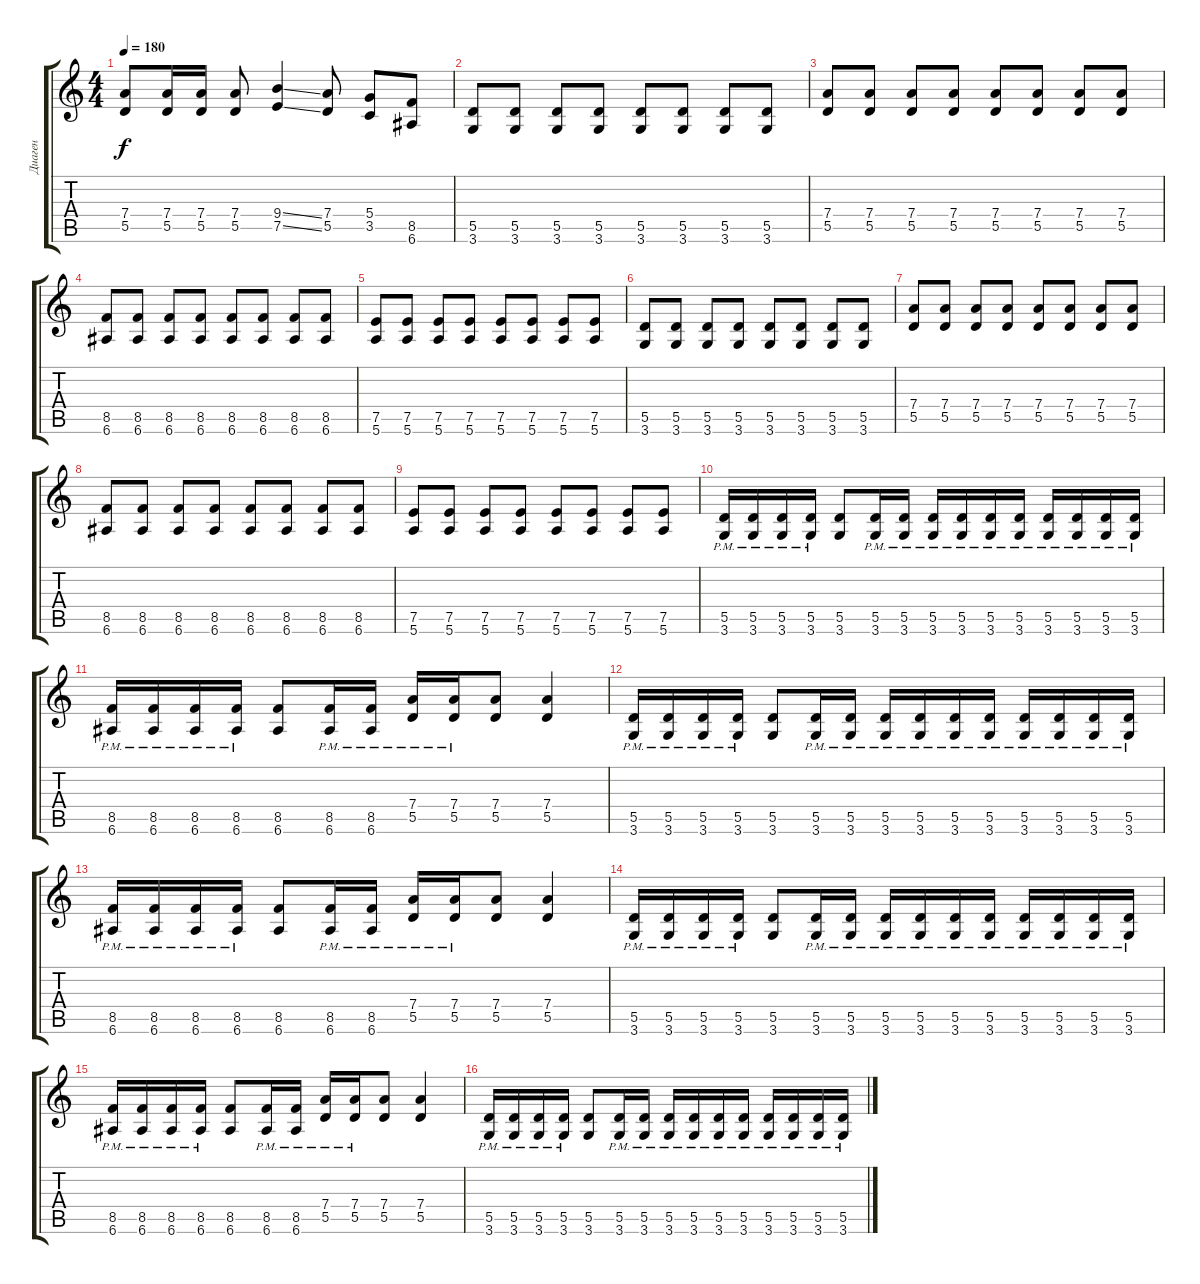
\track ("Диаген" "Диаген") {instrument distortionguitar}
\staff {score tabs}
\tuning (E4 B3 G3 D3 A2 E2) {hide}
\ts (4 4)
\tempo 180
\clef g2
\ks c
(7.4 5.5).8{dy f} (7.4 5.5).16 (7.4 5.5).16 (7.4 5.5).8 (9.4{ss} 7.5{ss}).4 (7.4 5.5).8 (5.4 3.5).8 (8.5 6.6).8 |
(5.5 3.6).8 (5.5 3.6).8 (5.5 3.6).8 (5.5 3.6).8 (5.5 3.6).8 (5.5 3.6).8 (5.5 3.6).8 (5.5 3.6).8 |
(7.4 5.5).8 (7.4 5.5).8 (7.4 5.5).8 (7.4 5.5).8 (7.4 5.5).8 (7.4 5.5).8 (7.4 5.5).8 (7.4 5.5).8 |
(8.5 6.6).8 (8.5 6.6).8 (8.5 6.6).8 (8.5 6.6).8 (8.5 6.6).8 (8.5 6.6).8 (8.5 6.6).8 (8.5 6.6).8 |
(7.5 5.6).8 (7.5 5.6).8 (7.5 5.6).8 (7.5 5.6).8 (7.5 5.6).8 (7.5 5.6).8 (7.5 5.6).8 (7.5 5.6).8 |
(5.5 3.6).8 (5.5 3.6).8 (5.5 3.6).8 (5.5 3.6).8 (5.5 3.6).8 (5.5 3.6).8 (5.5 3.6).8 (5.5 3.6).8 |
(7.4 5.5).8 (7.4 5.5).8 (7.4 5.5).8 (7.4 5.5).8 (7.4 5.5).8 (7.4 5.5).8 (7.4 5.5).8 (7.4 5.5).8 |
(8.5 6.6).8 (8.5 6.6).8 (8.5 6.6).8 (8.5 6.6).8 (8.5 6.6).8 (8.5 6.6).8 (8.5 6.6).8 (8.5 6.6).8 |
(7.5 5.6).8 (7.5 5.6).8 (7.5 5.6).8 (7.5 5.6).8 (7.5 5.6).8 (7.5 5.6).8 (7.5 5.6).8 (7.5 5.6).8 |
(5.5{pm} 3.6{pm}).16 (5.5{pm} 3.6{pm}).16 (5.5{pm} 3.6{pm}).16 (5.5{pm} 3.6{pm}).16 (5.5 3.6).8 (5.5{pm} 3.6{pm}).16 (5.5{pm} 3.6{pm}).16 (5.5{pm} 3.6{pm}).16 (5.5{pm} 3.6{pm}).16 (5.5{pm} 3.6{pm}).16 (5.5{pm} 3.6{pm}).16 (5.5{pm} 3.6{pm}).16 (5.5{pm} 3.6{pm}).16 (5.5{pm} 3.6{pm}).16 (5.5{pm} 3.6{pm}).16 |
(8.5{pm} 6.6{pm}).16 (8.5{pm} 6.6{pm}).16 (8.5{pm} 6.6{pm}).16 (8.5{pm} 6.6{pm}).16 (8.5 6.6).8 (8.5{pm} 6.6{pm}).16 (8.5{pm} 6.6{pm}).16 (7.4{pm} 5.5{pm}).16 (7.4{pm} 5.5{pm}).16 (7.4 5.5).8 (7.4 5.5).4 |
(5.5{pm} 3.6{pm}).16 (5.5{pm} 3.6{pm}).16 (5.5{pm} 3.6{pm}).16 (5.5{pm} 3.6{pm}).16 (5.5 3.6).8 (5.5{pm} 3.6{pm}).16 (5.5{pm} 3.6{pm}).16 (5.5{pm} 3.6{pm}).16 (5.5{pm} 3.6{pm}).16 (5.5{pm} 3.6{pm}).16 (5.5{pm} 3.6{pm}).16 (5.5{pm} 3.6{pm}).16 (5.5{pm} 3.6{pm}).16 (5.5{pm} 3.6{pm}).16 (5.5{pm} 3.6{pm}).16 |
(8.5{pm} 6.6{pm}).16 (8.5{pm} 6.6{pm}).16 (8.5{pm} 6.6{pm}).16 (8.5{pm} 6.6{pm}).16 (8.5 6.6).8 (8.5{pm} 6.6{pm}).16 (8.5{pm} 6.6{pm}).16 (7.4{pm} 5.5{pm}).16 (7.4{pm} 5.5{pm}).16 (7.4 5.5).8 (7.4 5.5).4 |
(5.5{pm} 3.6{pm}).16 (5.5{pm} 3.6{pm}).16 (5.5{pm} 3.6{pm}).16 (5.5{pm} 3.6{pm}).16 (5.5 3.6).8 (5.5{pm} 3.6{pm}).16 (5.5{pm} 3.6{pm}).16 (5.5{pm} 3.6{pm}).16 (5.5{pm} 3.6{pm}).16 (5.5{pm} 3.6{pm}).16 (5.5{pm} 3.6{pm}).16 (5.5{pm} 3.6{pm}).16 (5.5{pm} 3.6{pm}).16 (5.5{pm} 3.6{pm}).16 (5.5{pm} 3.6{pm}).16 |
(8.5{pm} 6.6{pm}).16 (8.5{pm} 6.6{pm}).16 (8.5{pm} 6.6{pm}).16 (8.5{pm} 6.6{pm}).16 (8.5 6.6).8 (8.5{pm} 6.6{pm}).16 (8.5{pm} 6.6{pm}).16 (7.4{pm} 5.5{pm}).16 (7.4{pm} 5.5{pm}).16 (7.4 5.5).8 (7.4 5.5).4 |
(5.5{pm} 3.6{pm}).16 (5.5{pm} 3.6{pm}).16 (5.5{pm} 3.6{pm}).16 (5.5{pm} 3.6{pm}).16 (5.5 3.6).8 (5.5{pm} 3.6{pm}).16 (5.5{pm} 3.6{pm}).16 (5.5{pm} 3.6{pm}).16 (5.5{pm} 3.6{pm}).16 (5.5{pm} 3.6{pm}).16 (5.5{pm} 3.6{pm}).16 (5.5{pm} 3.6{pm}).16 (5.5{pm} 3.6{pm}).16 (5.5{pm} 3.6{pm}).16 (5.5{pm} 3.6{pm}).16
